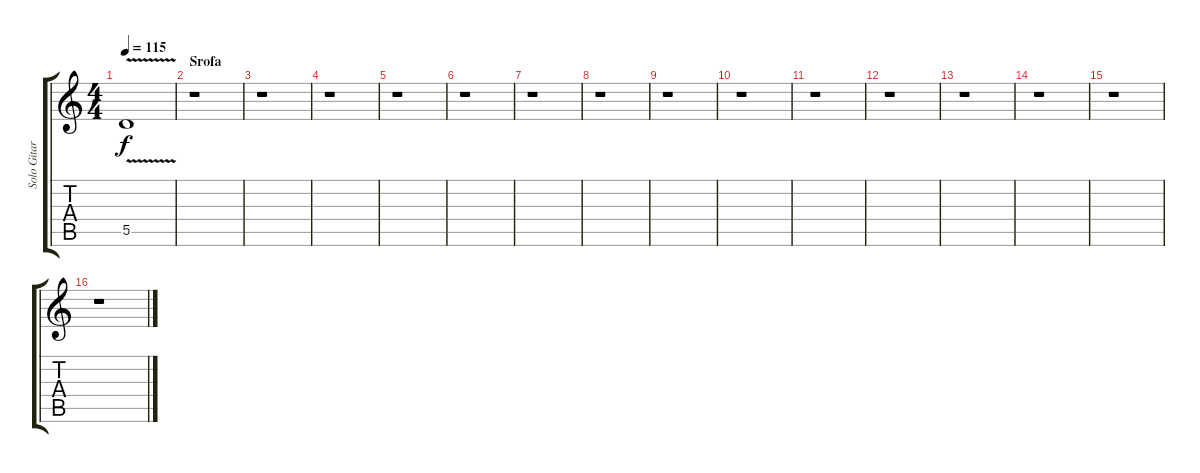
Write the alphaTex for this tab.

\track ("Solo Gitara 1" "Solo Gitar") {instrument distortionguitar}
\staff {score tabs}
\tuning (E4 B3 G3 D3 A2 E2) {hide}
\ts (4 4)
\tempo 115
\clef g2
\ks c
5.5{v}.1{dy f} |
\section ("" "Srofa")
r.1 |
r.1 |
r.1 |
r.1 |
r.1 |
r.1 |
r.1 |
r.1 |
r.1 |
r.1 |
r.1 |
r.1 |
r.1 |
r.1 |
r.1
